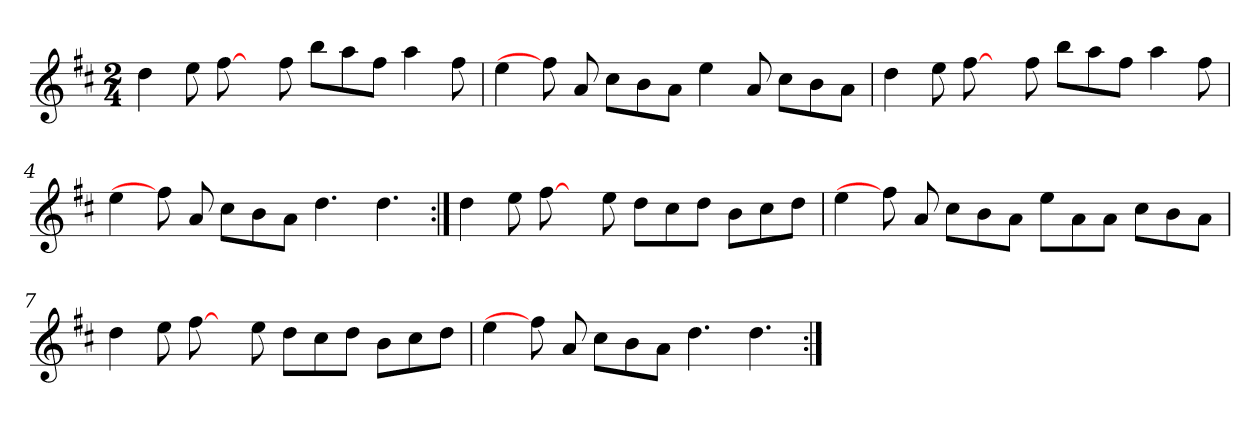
**kern
*part1
*staff1
*clefG2
*k[f#c#]
*D:
*M2/4
*MM165
=1
4dd\
8ee\
[8ff#\
8ryy
8ff#\
8bb\L
8aa\
8ff#\J
4aa\
8ff#\
=2
4ee\
8ff#\]
8a/
8cc#\L
8b\
8a\J
4ee\
8a/
8cc#\L
8b\
8a\J
=3
4dd\
8ee\
[8ff#\
8ryy
8ff#\
8bb\L
8aa\
8ff#\J
4aa\
8ff#\
=4
4ee\
8ff#\]
8a/
8cc#\L
8b\
8a\J
4.dd\
4.dd\
!!LO:LB:g=z
=5:|!
4dd\
8ee\
[8ff#\
8ryy
8ee\
8dd\L
8cc#\
8dd\J
8b\L
8cc#\
8dd\J
=6
4ee\
8ff#\]
8a/
8cc#\L
8b\
8a\J
8ee\L
8a\
8a\J
8cc#\L
8b\
8a\J
=7
4dd\
8ee\
[8ff#\
8ryy
8ee\
8dd\L
8cc#\
8dd\J
8b\L
8cc#\
8dd\J
=8
4ee\
8ff#\]
8a/
8cc#\L
8b\
8a\J
4.dd\
4.dd\
=:|!
*-
